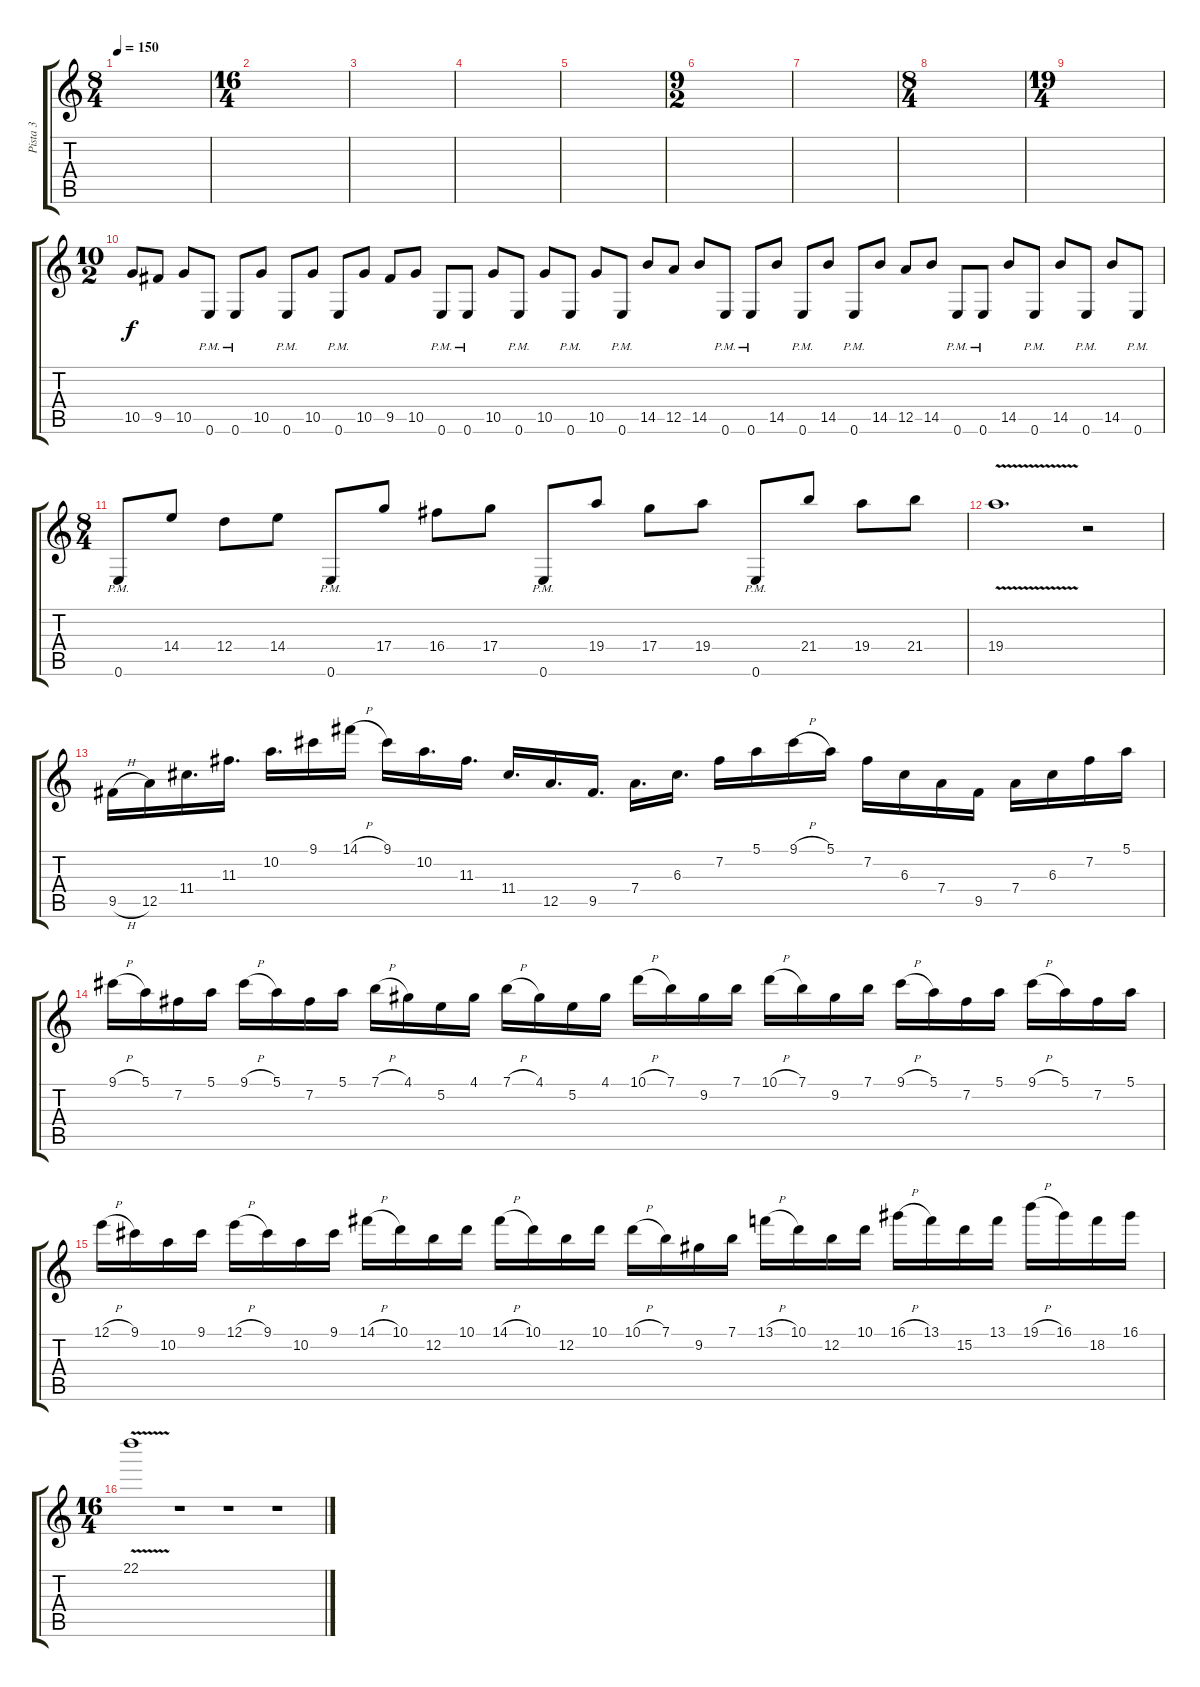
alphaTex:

\track ("Pista 3" "Pista 3") {instrument overdrivenguitar}
\staff {score tabs}
\tuning (E4 B3 G3 D3 A2 E2) {hide}
\ts (8 4)
\tempo 150
\clef g2
\ks c
|
\ts (16 4)
|
|
|
|
\ts (9 2)
|
|
\ts (8 4)
|
\ts (19 4)
|
\ts (10 2)
10.5.8 9.5.8 10.5.8 0.6{pm}.8 0.6{pm}.8 10.5.8 0.6{pm}.8 10.5.8 0.6{pm}.8 10.5.8 9.5.8 10.5.8 0.6{pm}.8 0.6{pm}.8 10.5.8 0.6{pm}.8 10.5.8 0.6{pm}.8 10.5.8 0.6{pm}.8 14.5.8 12.5.8 14.5.8 0.6{pm}.8 0.6{pm}.8 14.5.8 0.6{pm}.8 14.5.8 0.6{pm}.8 14.5.8 12.5.8 14.5.8 0.6{pm}.8 0.6{pm}.8 14.5.8 0.6{pm}.8 14.5.8 0.6{pm}.8 14.5.8 0.6{pm}.8 |
\ts (8 4)
0.6{pm}.8 14.4.8 12.4.8 14.4.8 0.6{pm}.8 17.4.8 16.4.8 17.4.8 0.6{pm}.8 19.4.8 17.4.8 19.4.8 0.6{pm}.8 21.4.8 19.4.8 21.4.8 |
19.4{v}.1{d} r.2 |
9.5{h}.16 12.5.16 11.4.16{d} 11.3.16{d} 10.2.16{d} 9.1.16 14.1{h}.16 9.1.16 10.2.16{d} 11.3.16{d} 11.4.16{d} 12.5.16{d} 9.5.16{d} 7.4.16{d} 6.3.16{d} 7.2.16 5.1.16 9.1{h}.16 5.1.16 7.2.16 6.3.16 7.4.16 9.5.16 7.4.16 6.3.16 7.2.16 5.1.16 |
9.1{h}.16 5.1.16 7.2.16 5.1.16 9.1{h}.16 5.1.16 7.2.16 5.1.16 7.1{h}.16 4.1.16 5.2.16 4.1.16 7.1{h}.16 4.1.16 5.2.16 4.1.16 10.1{h}.16 7.1.16 9.2.16 7.1.16 10.1{h}.16 7.1.16 9.2.16 7.1.16 9.1{h}.16 5.1.16 7.2.16 5.1.16 9.1{h}.16 5.1.16 7.2.16 5.1.16 |
12.1{h}.16 9.1.16 10.2.16 9.1.16 12.1{h}.16 9.1.16 10.2.16 9.1.16 14.1{h}.16 10.1.16 12.2.16 10.1.16 14.1{h}.16 10.1.16 12.2.16 10.1.16 10.1{h}.16 7.1.16 9.2.16 7.1.16 13.1{h}.16 10.1.16 12.2.16 10.1.16 16.1{h}.16 13.1.16 15.2.16 13.1.16 19.1{h}.16 16.1.16 18.2.16 16.1.16 |
\ts (16 4)
22.1{v}.1 r.1 r.1 r.1
